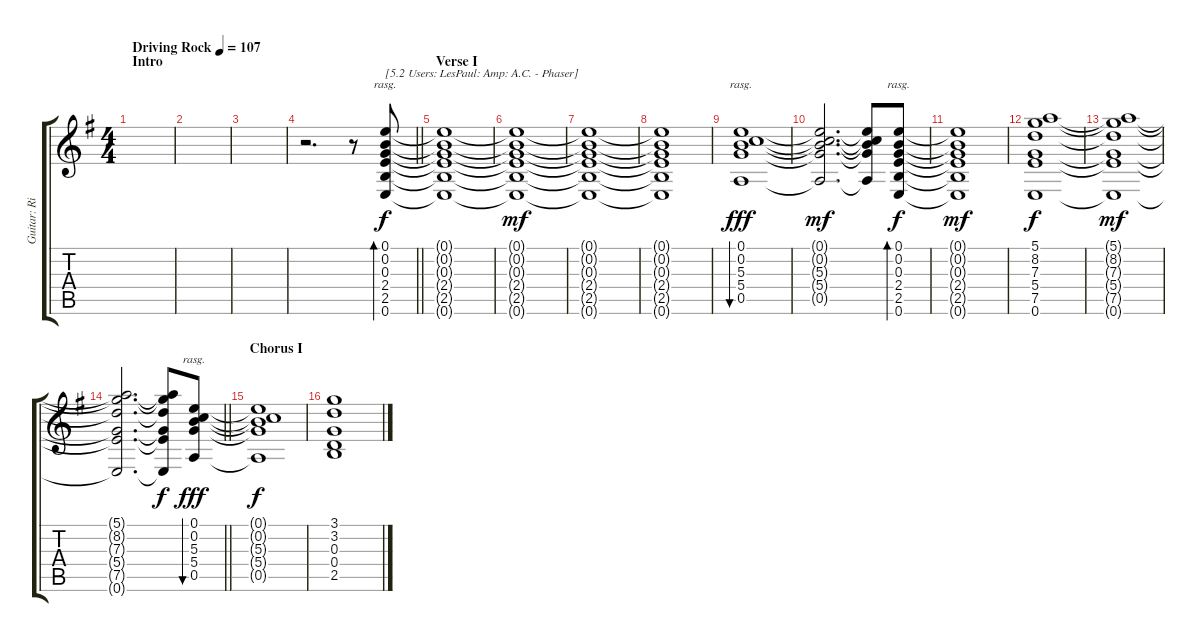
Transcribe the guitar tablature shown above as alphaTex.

\track ("Guitar: Rik" "Guitar: Ri") {instrument electricguitarclean}
\staff {score tabs}
\tuning (E4 B3 G3 D3 A2 E2) {hide}
\ts (4 4)
\section ("" "Intro")
\tempo (107 "Driving Rock")
\clef g2
\ks g
|
|
|
\barLineRight lightlight
r.2{d} r.8 (0.1 0.2 0.3 2.4 2.5 0.6).8{bd 480 rasg ii txt "[5.2 Users: LesPaul: Amp: A.C. - Phaser]"} |
\section ("" "Verse I")
(0.1{t} 0.2{t} 0.3{t} 2.4{t} 2.5{t} 0.6{t}).1 |
(0.1{t} 0.2{t} 0.3{t} 2.4{t} 2.5{t} 0.6{t}).1{dy mf} |
(0.1{t} 0.2{t} 0.3{t} 2.4{t} 2.5{t} 0.6{t}).1 |
(0.1{t} 0.2{t} 0.3{t} 2.4{t} 2.5{t} 0.6{t}).1 |
(0.1 0.2 5.3 5.4 0.5).1{bu 120 rasg ii dy fff} |
(0.1{t} 0.2{t} 5.3{t} 5.4{t} 0.5{t}).2{d dy mf} (0.1{t} 0.2{t} 5.3{t} 5.4{t} 0.5{t}).8 (0.1 0.2 0.3 2.4 2.5 0.6).8{bd 480 rasg ii dy f} |
(0.1{t} 0.2{t} 0.3{t} 2.4{t} 2.5{t} 0.6{t}).1{dy mf} |
(5.1 8.2 7.3 5.4 7.5 0.6).1{dy f} |
(5.1{t} 8.2{t} 7.3{t} 5.4{t} 7.5{t} 0.6{t}).1{dy mf} |
\barLineRight lightlight
(5.1{t} 8.2{t} 7.3{t} 5.4{t} 7.5{t} 0.6{t}).2{d} (5.1{t} 8.2{t} 7.3{t} 5.4{t} 7.5{t} 0.6{t}).8{dy f} (0.1 0.2 5.3 5.4 0.5).8{bu 120 rasg ii dy fff} |
\section ("" "Chorus I")
(0.1{t} 0.2{t} 5.3{t} 5.4{t} 0.5{t}).1{dy f} |
(3.1 3.2 0.3 0.4 2.5).1
